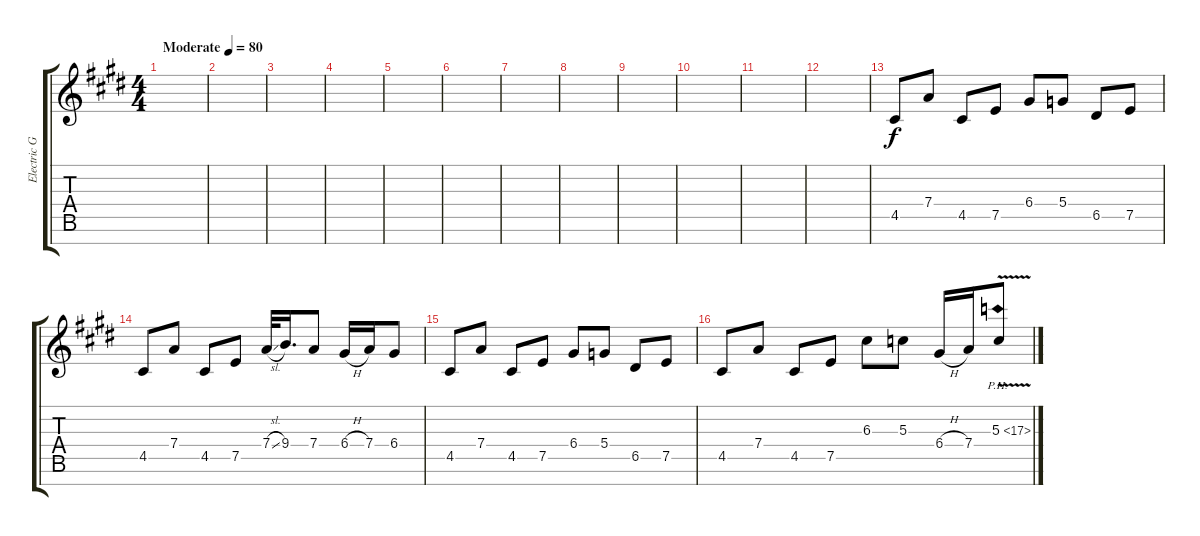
\track ("Electric Guitar" "Electric G") {instrument distortionguitar}
\staff {score tabs}
\tuning (E4 B3 G3 D3 A2 E2 B1) {hide}
\ts (4 4)
\tempo (80 "Moderate")
\clef g2
\ks e
|
|
|
|
|
|
|
|
|
|
|
|
4.5.8 7.4.8 4.5.8 7.5.8 6.4.8 5.4.8 6.5.8 7.5.8 |
4.5.8 7.4.8 4.5.8 7.5.8 7.4{sl}.32 9.4.16{d} 7.4.8 6.4{h}.16 7.4.16 6.4.8 |
4.5.8 7.4.8 4.5.8 7.5.8 6.4.8 5.4.8 6.5.8 7.5.8 |
4.5.8 7.4.8 4.5.8 7.5.8 6.3.8 5.3.8 6.4{h}.16 7.4.16 5.3{ph 12 v}.8
